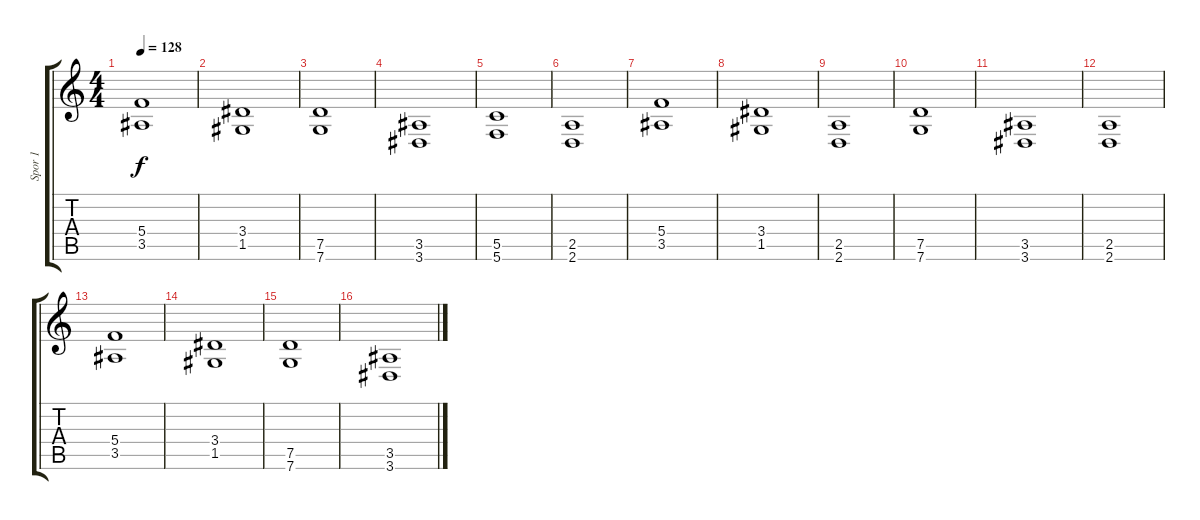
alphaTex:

\track ("Spor 1" "Spor 1") {instrument overdrivenguitar}
\staff {score tabs}
\tuning (D4 A3 F3 C3 G2 C2) {hide}
\ts (4 4)
\tempo 128
\clef g2
\ks c
(5.4 3.5).1{dy f} |
(3.4 1.5).1 |
(7.5 7.6).1 |
(3.5 3.6).1 |
(5.5 5.6).1 |
(2.5 2.6).1 |
(5.4 3.5).1 |
(3.4 1.5).1 |
(2.5 2.6).1 |
(7.5 7.6).1 |
(3.5 3.6).1 |
(2.5 2.6).1 |
(5.4 3.5).1 |
(3.4 1.5).1 |
(7.5 7.6).1 |
(3.5 3.6).1
